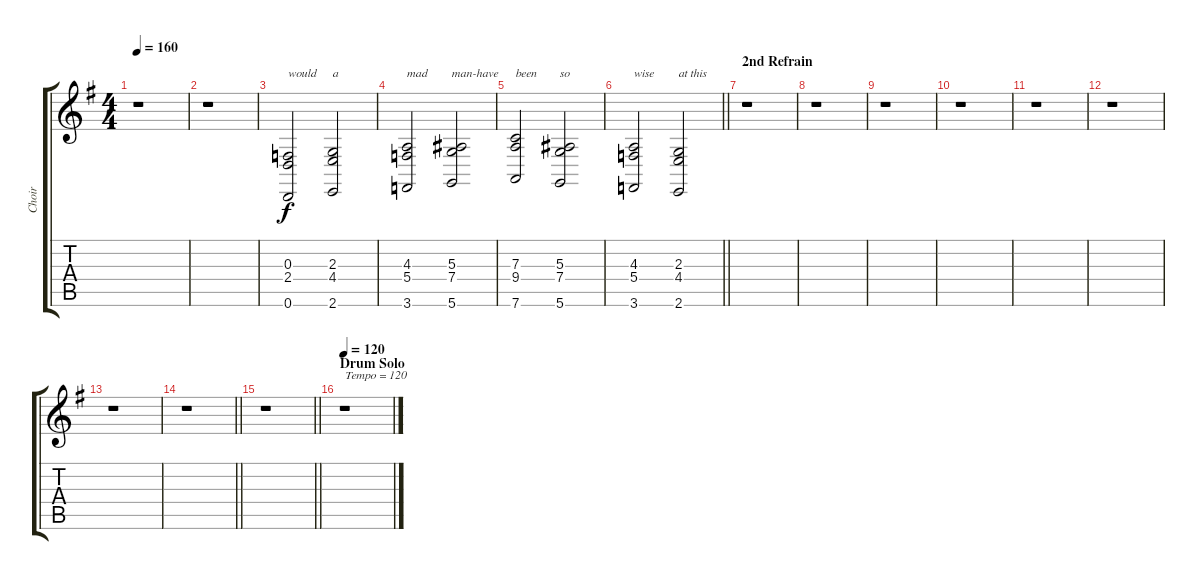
\track ("Choir" "Choir") {instrument lead1square}
\staff {score tabs}
\tuning (D4 A3 F3 C3 G2 D2) {hide}
\ts (4 4)
\tempo 160
\clef g2
\ks eminor
r.1{dy f} |
r.1 |
(0.3 2.4 0.6).2{txt "would"} (2.3 4.4 2.6).2{txt "a"} |
(4.3 5.4 3.6).2{txt "mad"} (5.3 7.4 5.6).2{txt "man-have"} |
(7.3 9.4 7.6).2{txt "been"} (5.3 7.4 5.6).2{txt "so"} |
\barLineRight lightlight
(4.3 5.4 3.6).2{txt "wise"} (2.3 4.4 2.6).2{txt "at this"} |
\section ("" "2nd Refrain")
r.1 |
r.1 |
r.1 |
r.1 |
r.1 |
r.1 |
r.1 |
\barLineRight lightlight
r.1 |
\barLineRight lightlight
r.1 |
\section ("" "Drum Solo")
\tempo 120
r.1{txt "Tempo = 120"}
